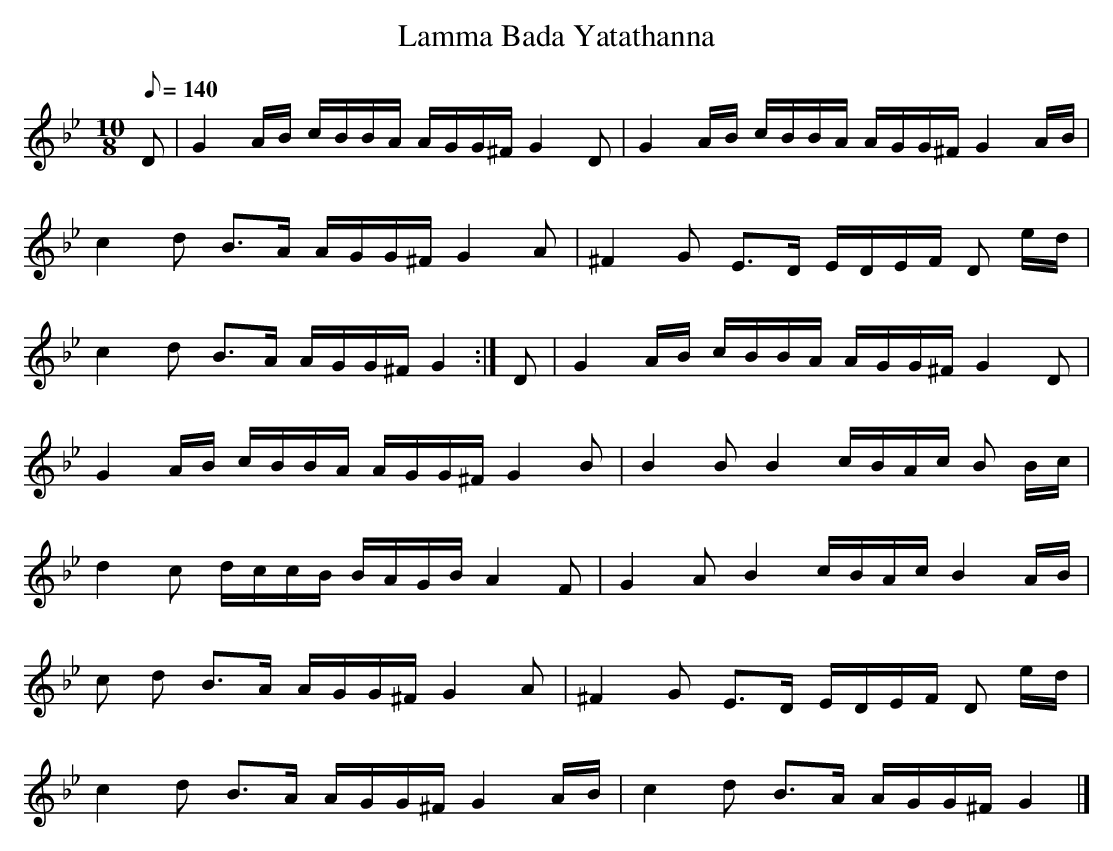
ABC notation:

X:1
T:Lamma Bada Yatathanna
M:10/8
L:1/16
Q:1/8=140
K:Bb
D2 | G4 AB cBBA AGG^F G4 D2 | G4 AB cBBA AGG^F G4 AB|
c4 d2 B2>A2 AGG^F G4 A2 | ^F4 G2 E2>D2 EDEF D2 ed |
c4 d2 B2>A2 AGG^F G4 :| D2 | G4 AB cBBA AGG^F G4 D2|
G4 AB cBBA AGG^F G4 B2 | B4 B2 B4 cBAc B2 Bc |
d4 c2 dccB BAGB A4 F2 | G4 A2 B4 cBAc B4 AB |
c2 d2 B2>A2 AGG^F G4 A2 | ^F4 G2 E2>D2 EDEF D2 ed |
c4 d2 B2>A2 AGG^F G4 AB | c4 d2 B2>A2 AGG^F G4 |]
